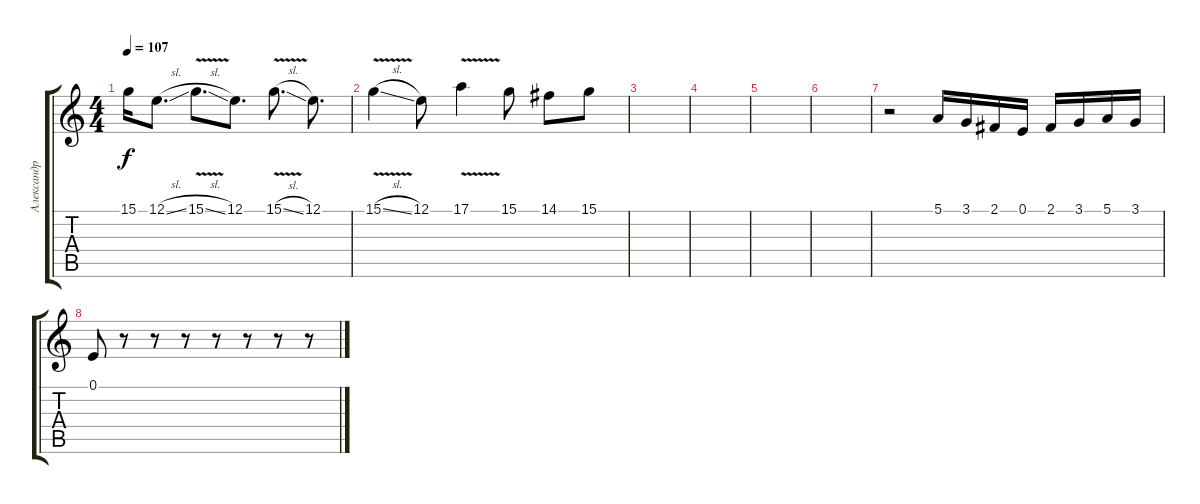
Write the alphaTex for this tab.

\track ("Александр Андрюхин" "Александр ") {instrument stringensemble1}
\staff {score tabs}
\tuning (E4 B3 G3 D3 A2 E2) {hide}
\ts (4 4)
\tempo 107
\clef g2
\ks c
15.1{t}.16{dy f} 12.1{sl}.8{d} 15.1{v sl}.8{d} 12.1.8{d} 15.1{v sl}.8{d} 12.1.8{d} |
15.1{v sl}.4 12.1.8 17.1{v}.4 15.1.8 14.1.8 15.1.8 |
|
|
|
|
r.2 5.1.16{instrument celesta} 3.1.16 2.1.16 0.1.16 2.1.16 3.1.16 5.1.16 3.1.16 |
0.1.8 r.8 r.8 r.8 r.8 r.8 r.8 r.8
